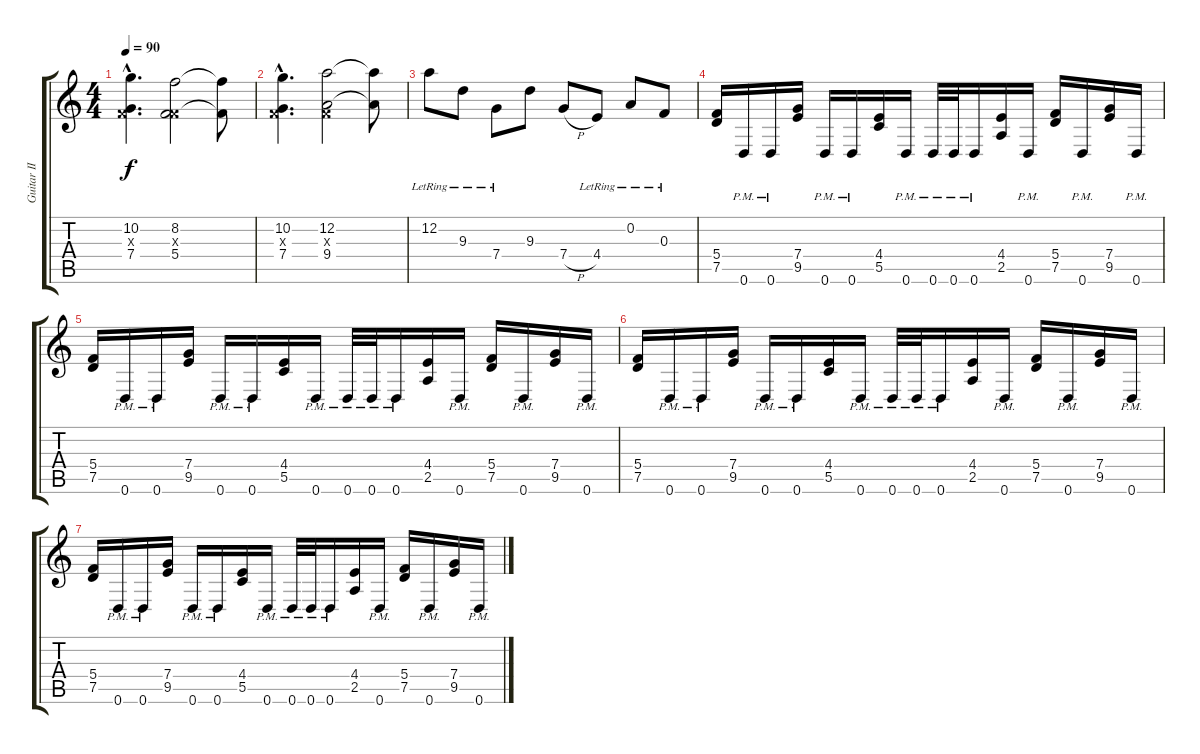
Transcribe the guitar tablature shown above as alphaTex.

\track ("Guitar II" "Guitar II") {instrument distortionguitar}
\staff {score tabs}
\tuning (D4 A3 F3 C3 G2 D2) {hide}
\ts (4 4)
\tempo 90
\clef g2
\ks c
(10.2{hac} 0.3{hac x} 7.4{hac}).4{d dy f} (8.2 0.3{x} 5.4).2 (8.2{t} 5.4{t}).8 |
(10.2{hac} 0.3{hac x} 7.4{hac}).4{d} (12.2 0.3{x} 9.4).2 (12.2{t} 9.4{t}).8 |
12.2{lr}.8 9.3{lr}.8 7.4{lr}.8 9.3.8 7.4{h}.8 4.4{lr}.8 0.2{lr}.8 0.3{lr}.8 |
(5.4 7.5).16 0.6{pm}.16 0.6{pm}.16 (7.4 9.5).16 0.6{pm}.16 0.6{pm}.16 (4.4 5.5).16 0.6{pm}.16 0.6{pm}.32 0.6{pm}.32 0.6{pm}.16 (4.4 2.5).16 0.6{pm}.16 (5.4 7.5).16 0.6{pm}.16 (7.4 9.5).16 0.6{pm}.16 |
(5.4 7.5).16 0.6{pm}.16 0.6{pm}.16 (7.4 9.5).16 0.6{pm}.16 0.6{pm}.16 (4.4 5.5).16 0.6{pm}.16 0.6{pm}.32 0.6{pm}.32 0.6{pm}.16 (4.4 2.5).16 0.6{pm}.16 (5.4 7.5).16 0.6{pm}.16 (7.4 9.5).16 0.6{pm}.16 |
(5.4 7.5).16 0.6{pm}.16 0.6{pm}.16 (7.4 9.5).16 0.6{pm}.16 0.6{pm}.16 (4.4 5.5).16 0.6{pm}.16 0.6{pm}.32 0.6{pm}.32 0.6{pm}.16 (4.4 2.5).16 0.6{pm}.16 (5.4 7.5).16 0.6{pm}.16 (7.4 9.5).16 0.6{pm}.16 |
(5.4 7.5).16 0.6{pm}.16 0.6{pm}.16 (7.4 9.5).16 0.6{pm}.16 0.6{pm}.16 (4.4 5.5).16 0.6{pm}.16 0.6{pm}.32 0.6{pm}.32 0.6{pm}.16 (4.4 2.5).16 0.6{pm}.16 (5.4 7.5).16 0.6{pm}.16 (7.4 9.5).16 0.6{pm}.16
